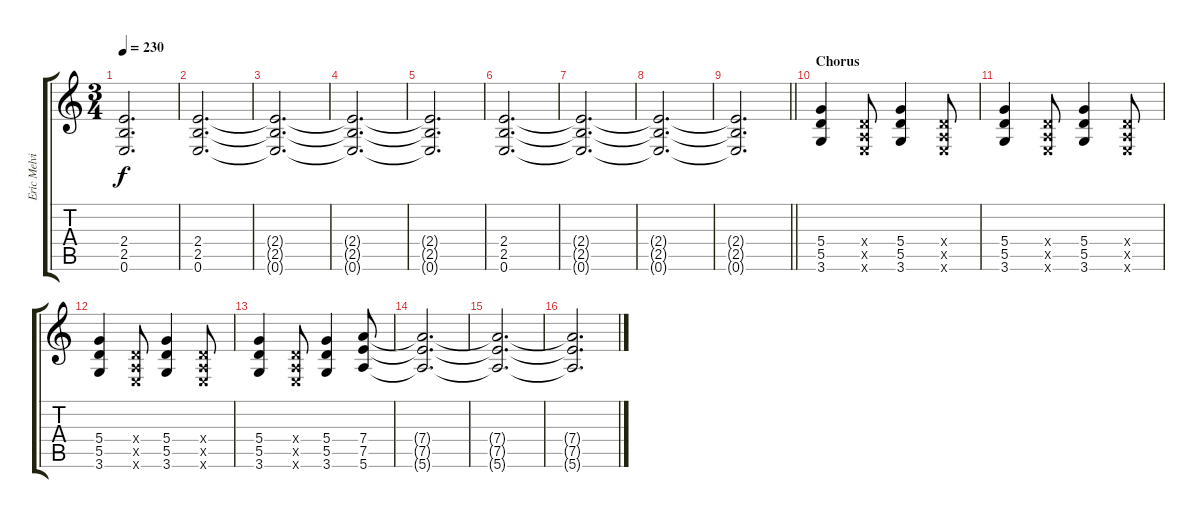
\track ("Eric Melvin" "Eric Melvi") {instrument overdrivenguitar}
\staff {score tabs}
\tuning (E4 B3 G3 D3 A2 E2) {hide}
\ts (3 4)
\tempo 230
\clef g2
\ks c
(2.4{t} 2.5{t} 0.6{t}).2{d dy f} |
(2.4 2.5 0.6).2{d} |
(2.4{t} 2.5{t} 0.6{t}).2{d} |
(2.4{t} 2.5{t} 0.6{t}).2{d} |
(2.4{t} 2.5{t} 0.6{t}).2{d} |
(2.4 2.5 0.6).2{d} |
(2.4{t} 2.5{t} 0.6{t}).2{d} |
(2.4{t} 2.5{t} 0.6{t}).2{d} |
\barLineRight lightlight
(2.4{t} 2.5{t} 0.6{t}).2{d} |
\section ("" "Chorus")
(5.4 5.5 3.6).4 (0.4{x} 0.5{x} 0.6{x}).8 (5.4 5.5 3.6).4 (0.4{x} 0.5{x} 0.6{x}).8 |
(5.4 5.5 3.6).4 (0.4{x} 0.5{x} 0.6{x}).8 (5.4 5.5 3.6).4 (0.4{x} 0.5{x} 0.6{x}).8 |
(5.4 5.5 3.6).4 (0.4{x} 0.5{x} 0.6{x}).8 (5.4 5.5 3.6).4 (0.4{x} 0.5{x} 0.6{x}).8 |
(5.4 5.5 3.6).4 (0.4{x} 0.5{x} 0.6{x}).8 (5.4 5.5 3.6).4 (7.4 7.5 5.6).8 |
(7.4{t} 7.5{t} 5.6{t}).2{d} |
(7.4{t} 7.5{t} 5.6{t}).2{d} |
(7.4{t} 7.5{t} 5.6{t}).2{d}
